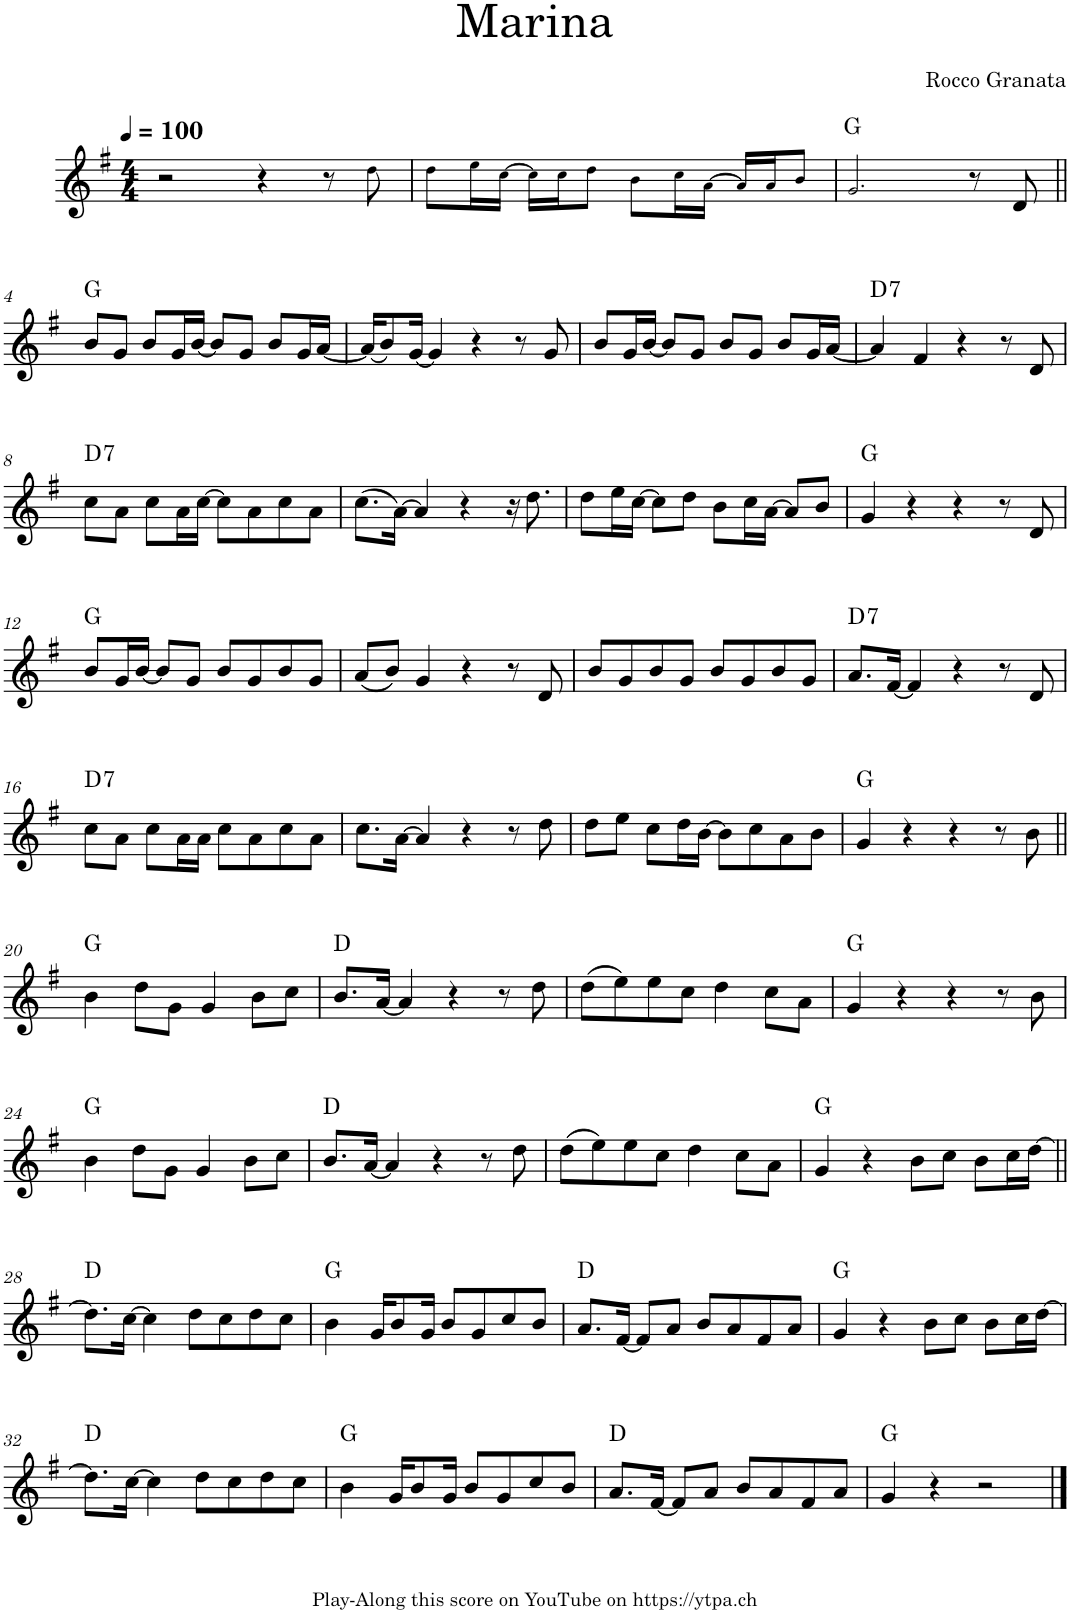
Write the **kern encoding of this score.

**kern	**harte
*part1	*part1
*staff1	*
*I"Piano	*
*I'Pno.	*
*clefG2	*
*k[f#]	*
*M4/4	*
*MM100	*
=1	=1
2r	.
4r	.
8r	.
8dd!\	.
=2	=2
8dd!\L	.
16ee!\L	.
[16cc!\JJ	.
16cc!\LL]	.
16cc!\J	.
8dd!\J	.
8b!\L	.
16cc!\L	.
[16a!\JJ	.
16a!/LL]	.
16a!/J	.
8b!/J	.
=3	=3
2.g!/	G:maj
8r	.
8d/	.
!!LO:LB:g=z
=4||	=4||
8b/L	G:maj
8g/J	.
8b/L	.
16g/L	.
[16b/JJ	.
8b/L]	.
8g/J	.
8b/L	.
16g/L	.
[16a/JJ	.
=5	=5
(16a/KL]	.
8b/)	.
[16g/Jk	.
4g/]	.
4r	.
8r	.
8g/	.
=6	=6
8b/L	.
16g/L	.
[16b/JJ	.
8b/L]	.
8g/J	.
8b/L	.
8g/J	.
8b/L	.
16g/L	.
[16a/JJ	.
=7	=7
!	!LO:H:kt=7
4a/]	D:7
4f#/	.
4r	.
8r	.
8d/	.
!!LO:LB:g=z
=8	=8
!	!LO:H:kt=7
8cc\L	D:7
8a\J	.
8cc\L	.
16a\L	.
[16cc\JJ	.
8cc\L]	.
8a\	.
8cc\	.
8a\J	.
=9	=9
(8.cc\L	.
[16a\Jk)	.
4a/]	.
4r	.
16r	.
8.dd\	.
=10	=10
8dd\L	.
16ee\L	.
[16cc\JJ	.
8cc\L]	.
8dd\J	.
8b\L	.
16cc\L	.
[16a\JJ	.
8a/L]	.
8b/J	.
=11	=11
4g/	G:maj
4r	.
4r	.
8r	.
8d/	.
!!LO:LB:g=z
=12	=12
8b/L	G:maj
16g/L	.
[16b/JJ	.
8b/L]	.
8g/J	.
8b/L	.
8g/	.
8b/	.
8g/J	.
=13	=13
(8a/L	.
8b/J)	.
4g/	.
4r	.
8r	.
8d/	.
=14	=14
8b/L	.
8g/	.
8b/	.
8g/J	.
8b/L	.
8g/	.
8b/	.
8g/J	.
=15	=15
!	!LO:H:kt=7
8.a/L	D:7
[16f#/Jk	.
4f#/]	.
4r	.
8r	.
8d/	.
!!LO:LB:g=z
=16	=16
!	!LO:H:kt=7
8cc\L	D:7
8a\J	.
8cc\L	.
16a\L	.
16a\JJ	.
8cc\L	.
8a\	.
8cc\	.
8a\J	.
=17	=17
8.cc\L	.
[16a\Jk	.
4a/]	.
4r	.
8r	.
8dd\	.
=18	=18
8dd\L	.
8ee\J	.
8cc\L	.
16dd\L	.
[16b\JJ	.
8b\L]	.
8cc\	.
8a\	.
8b\J	.
=19	=19
4g/	G:maj
4r	.
4r	.
8r	.
8b\	.
!!LO:LB:g=z
=20||	=20||
4b\	G:maj
8dd\L	.
8g\J	.
4g/	.
8b\L	.
8cc\J	.
=21	=21
8.b/L	D:maj
[16a/Jk	.
4a/]	.
4r	.
8r	.
8dd\	.
=22	=22
(8dd\L	.
8ee\)	.
8ee\	.
8cc\J	.
4dd\	.
8cc\L	.
8a\J	.
=23	=23
4g/	G:maj
4r	.
4r	.
8r	.
8b\	.
!!LO:LB:g=z
=24	=24
4b\	G:maj
8dd\L	.
8g\J	.
4g/	.
8b\L	.
8cc\J	.
=25	=25
8.b/L	D:maj
[16a/Jk	.
4a/]	.
4r	.
8r	.
8dd\	.
=26	=26
(8dd\L	.
8ee\)	.
8ee\	.
8cc\J	.
4dd\	.
8cc\L	.
8a\J	.
=27	=27
4g/	G:maj
4r	.
8b\L	.
8cc\J	.
8b\L	.
16cc\L	.
[16dd\JJ	.
!!LO:LB:g=z
=28||	=28||
8.dd\L]	D:maj
[16cc\Jk	.
4cc\]	.
8dd\L	.
8cc\	.
8dd\	.
8cc\J	.
=29	=29
4b\	G:maj
16g/KL	.
8b/	.
16g/Jk	.
8b/L	.
8g/	.
8cc/	.
8b/J	.
=30	=30
8.a/L	D:maj
[16f#/Jk	.
8f#/L]	.
8a/J	.
8b/L	.
8a/	.
8f#/	.
8a/J	.
=31	=31
4g/	G:maj
4r	.
8b\L	.
8cc\J	.
8b\L	.
16cc\L	.
[16dd\JJ	.
!!LO:LB:g=z
=32	=32
8.dd\L]	D:maj
[16cc\Jk	.
4cc\]	.
8dd\L	.
8cc\	.
8dd\	.
8cc\J	.
=33	=33
4b\	G:maj
16g/KL	.
8b/	.
16g/Jk	.
8b/L	.
8g/	.
8cc/	.
8b/J	.
=34	=34
8.a/L	D:maj
[16f#/Jk	.
8f#/L]	.
8a/J	.
8b/L	.
8a/	.
8f#/	.
8a/J	.
=35	=35
4g/	G:maj
4r	.
2r	.
==	==
*-	*-
